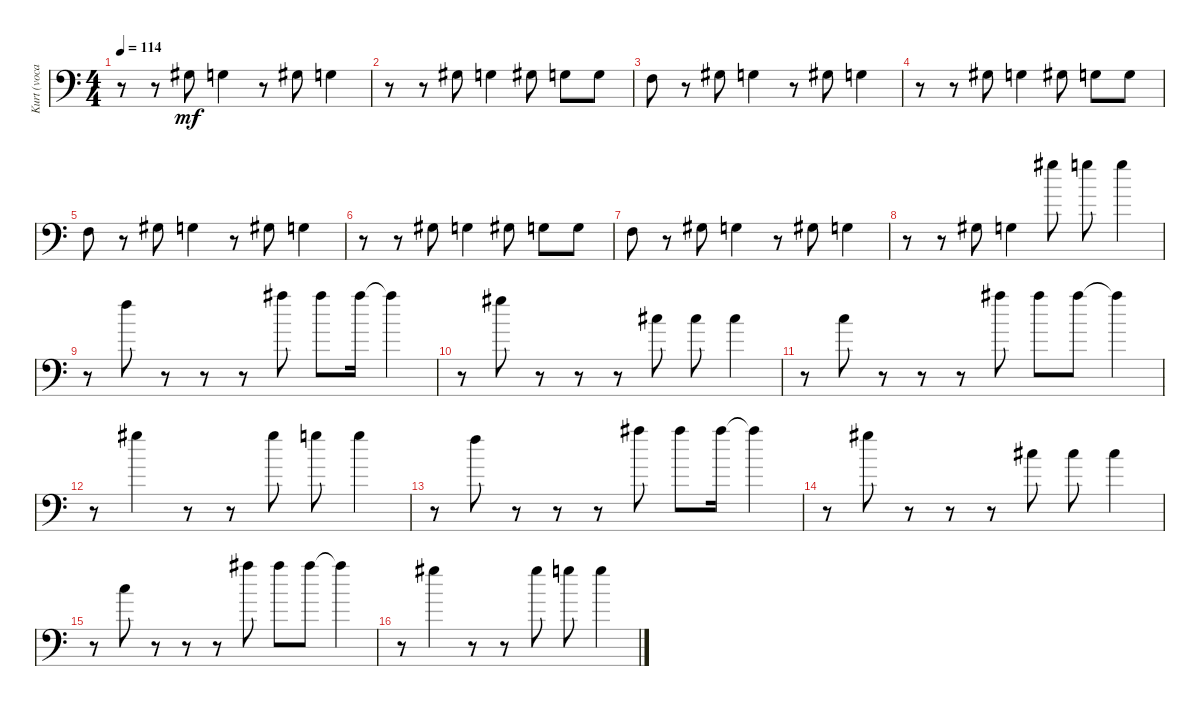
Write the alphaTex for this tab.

\track ("Kurt (vocals)" "Kurt (voca") {instrument harmonica}
\staff {score}
\tuning (E4 B3 G3 D3 A2 E2 B1) {hide}
\ts (4 4)
\tempo 114
\clef f4
\ks c
r.8{dy mf} r.8 1.3.8 0.3.4 r.8 1.3.8 0.3.4 |
r.8 r.8 1.3.8 0.3.4 1.3.8 0.3.8 0.3.8 |
3.4.8 r.8 1.3.8 0.3.4 r.8 1.3.8 0.3.4 |
r.8 r.8 1.3.8 0.3.4 1.3.8 0.3.8 0.3.8 |
3.4.8 r.8 1.3.8 0.3.4 r.8 1.3.8 0.3.4 |
r.8 r.8 1.3.8 0.3.4 1.3.8 0.3.8 0.3.8 |
3.4.8 r.8 1.3.8 0.3.4 r.8 1.3.8 0.3.4 |
r.8 r.8 1.3.8 0.3.4 16.1.8 15.1.8 15.1.4 |
r.8 13.1.8 r.8 r.8 r.8 18.1.8 18.1.8 18.1.16 18.1{t}.4 |
r.8 16.1.8 r.8 r.8 r.8 9.1.8 9.1.8 9.1.4 |
r.8 8.1.8 r.8 r.8 r.8 18.1.8 18.1.8 18.1.8 18.1{t}.4 |
r.8 16.1.4 r.8 r.8 16.1.8 15.1.8 15.1.4 |
r.8 13.1.8 r.8 r.8 r.8 18.1.8 18.1.8 18.1.16 18.1{t}.4 |
r.8 16.1.8 r.8 r.8 r.8 9.1.8 9.1.8 9.1.4 |
r.8 8.1.8 r.8 r.8 r.8 18.1.8 18.1.8 18.1.8 18.1{t}.4 |
r.8 16.1.4 r.8 r.8 16.1.8 15.1.8 15.1.4
